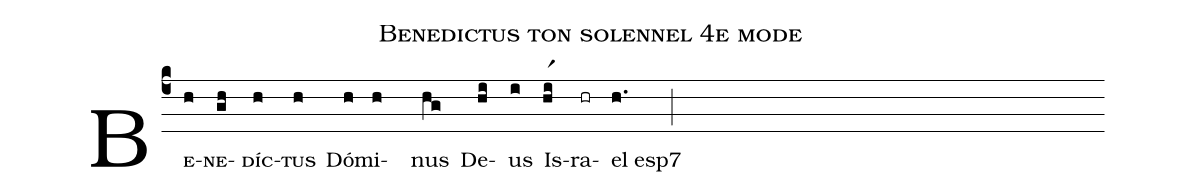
name: Benedictus ton solennel 4e mode;
def-m1: \grealign;
%%
(c4)
B<sc>{e}-([em1]h)ne([em1]gh )díc-([em1]h)tus</sc>(h) Dó(h)m{i}-(h) ()
() nus([em1]hg)
() De-([em1]hi//)
() us([em1]i//)
() Is-([em1]hir1)ra-([em1]hr)
() el([em1]h.//)
<sp>esp7</sp>([em1];)
